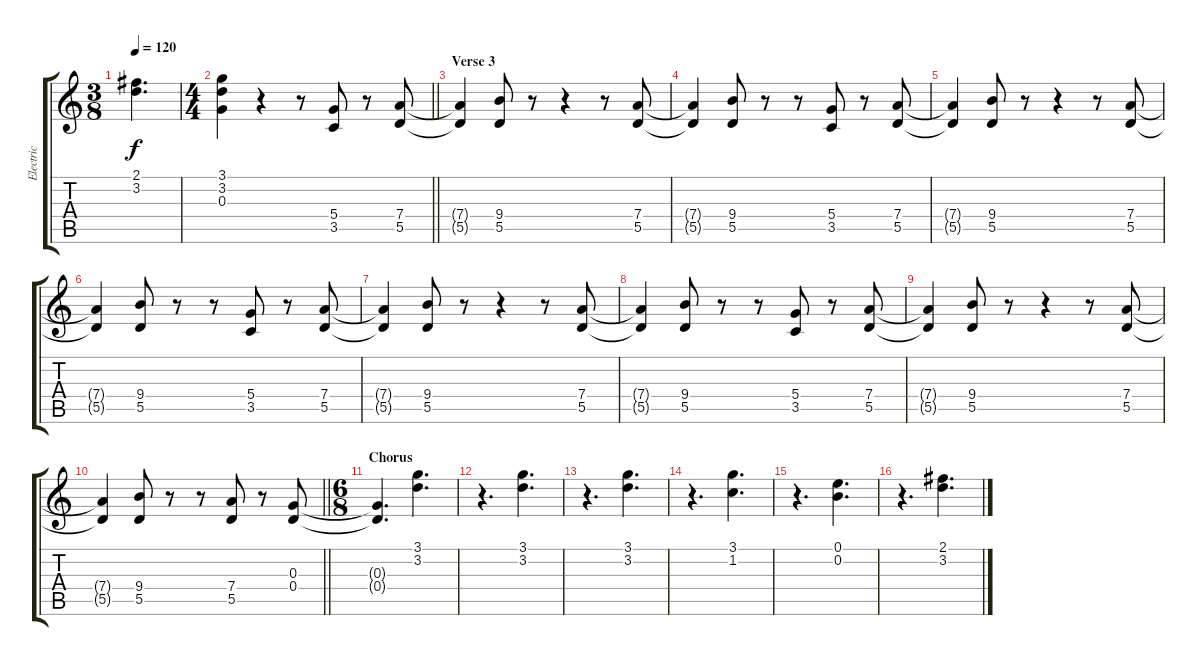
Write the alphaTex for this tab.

\track ("Electric" "Electric") {instrument overdrivenguitar}
\staff {score tabs}
\tuning (E4 B3 G3 D3 A2 E2) {hide}
\ts (3 8)
\tempo 120
\clef g2
\ks c
(2.1 3.2).4{d dy f} |
\ts (4 4)
\barLineRight lightlight
(3.1 3.2 0.3).4 r.4 r.8 (5.4 3.5).8 r.8 (7.4 5.5).8 |
\section ("" "Verse 3")
(7.4{t} 5.5{t}).4 (9.4 5.5).8 r.8 r.4 r.8 (7.4 5.5).8 |
(7.4{t} 5.5{t}).4 (9.4 5.5).8 r.8 r.8 (5.4 3.5).8 r.8 (7.4 5.5).8 |
(7.4{t} 5.5{t}).4 (9.4 5.5).8 r.8 r.4 r.8 (7.4 5.5).8 |
(7.4{t} 5.5{t}).4 (9.4 5.5).8 r.8 r.8 (5.4 3.5).8 r.8 (7.4 5.5).8 |
(7.4{t} 5.5{t}).4 (9.4 5.5).8 r.8 r.4 r.8 (7.4 5.5).8 |
(7.4{t} 5.5{t}).4 (9.4 5.5).8 r.8 r.8 (5.4 3.5).8 r.8 (7.4 5.5).8 |
(7.4{t} 5.5{t}).4 (9.4 5.5).8 r.8 r.4 r.8 (7.4 5.5).8 |
\barLineRight lightlight
(7.4{t} 5.5{t}).4 (9.4 5.5).8 r.8 r.8 (7.4 5.5).8 r.8 (0.3 0.4).8 |
\ts (6 8)
\section ("" "Chorus")
(0.3{t} 0.4{t}).4{d} (3.1 3.2).4{d} |
r.4{d} (3.1 3.2).4{d} |
r.4{d} (3.1 3.2).4{d} |
r.4{d} (3.1 1.2).4{d} |
r.4{d} (0.1 0.2).4{d} |
r.4{d} (2.1 3.2).4{d}
